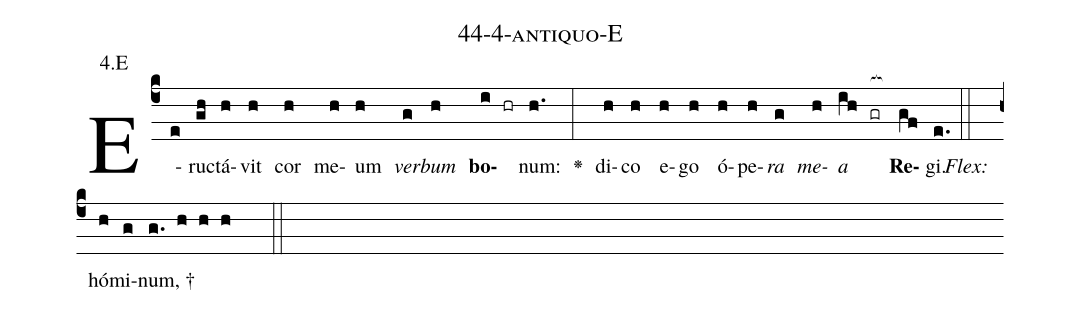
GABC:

name: 44-4-antiquo-E;
annotation: 4.E;
%%
(c4)E(e)ruc(gh)tá(h)vit(h) cor(h) me(h)um(h) <i>ver</i>(g)<i>bum</i>(h) <b>bo</b>(i hr)num:(h.) <v>\greheightstar</v>(:) di(h)co(h) e(h)go(h) ó(h)pe(h)<i>ra</i>(g) <i>me</i>(h)<i>a</i>(ih gr[ocb:1{]) <b>Re</b>(gf[ocb:0}])gi.(e.) (::)
<i>Flex:</i>()  hó(h)mi(g)num, †(g. h h h  ::)

%E(h) u(g) o(h) u(ih) a(gf) e.(e.) (::)
